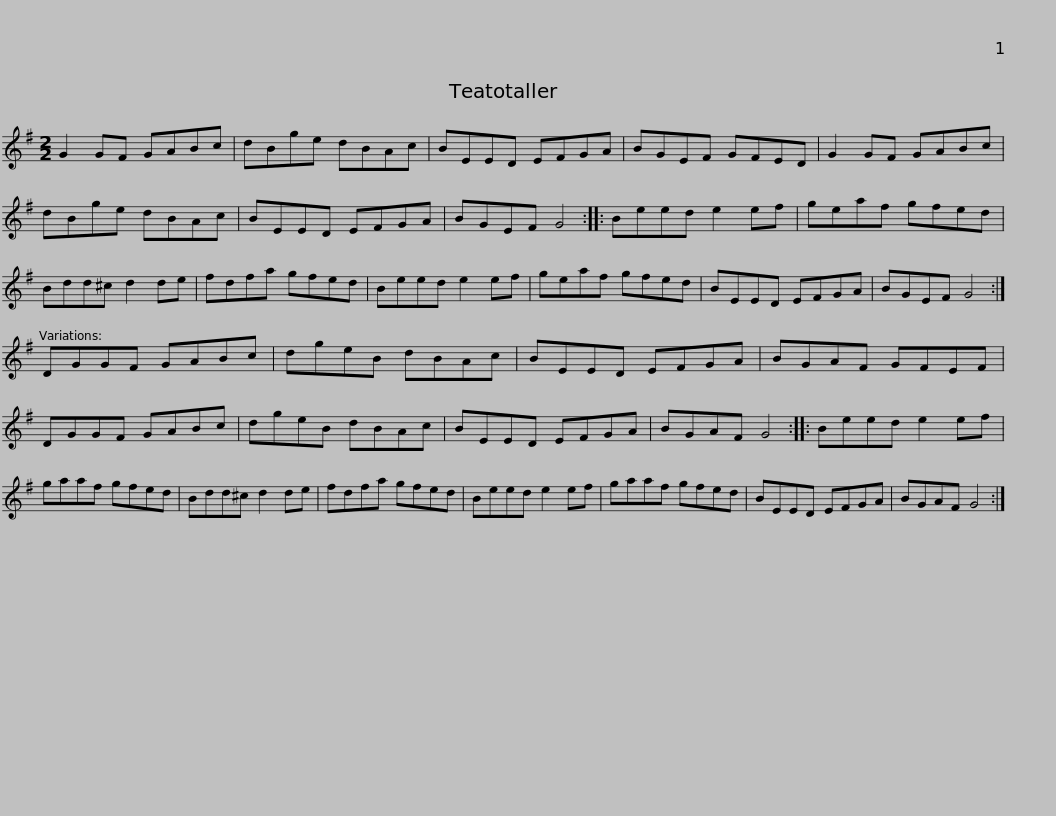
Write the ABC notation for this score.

X:1
L:1/8
M:2/2
I:linebreak $
K:G
V:1 treble
V:1
 G2 GF GABc | dBge dBAc | BEED EFGA | BGEF GFED | G2 GF GABc | %5
 dBge dBAc |$ BEED EFGA | BGEF G4 :: Beed e2 ef | geaf gfed | %10
 Bdd^c d2 de | fdfa gfed |$ Beed e2 ef | geaf gfed | BEED EFGA | %15
 BGEF G4 :| DGGF GABc | dgeB dBAc |$ BEED EFGA | BGAF GFEF | %20
 DGGF GABc | dgeB dBAc | BEED EFGA | BGAF G4 ::$ Beed e2 ef | %25
 gaaf gfed | Bdd^c d2 de | fdfa gfed | Beed e2 ef |$ gaaf gfed | %30
 BEED EFGA | BGAF G4 :| %32
